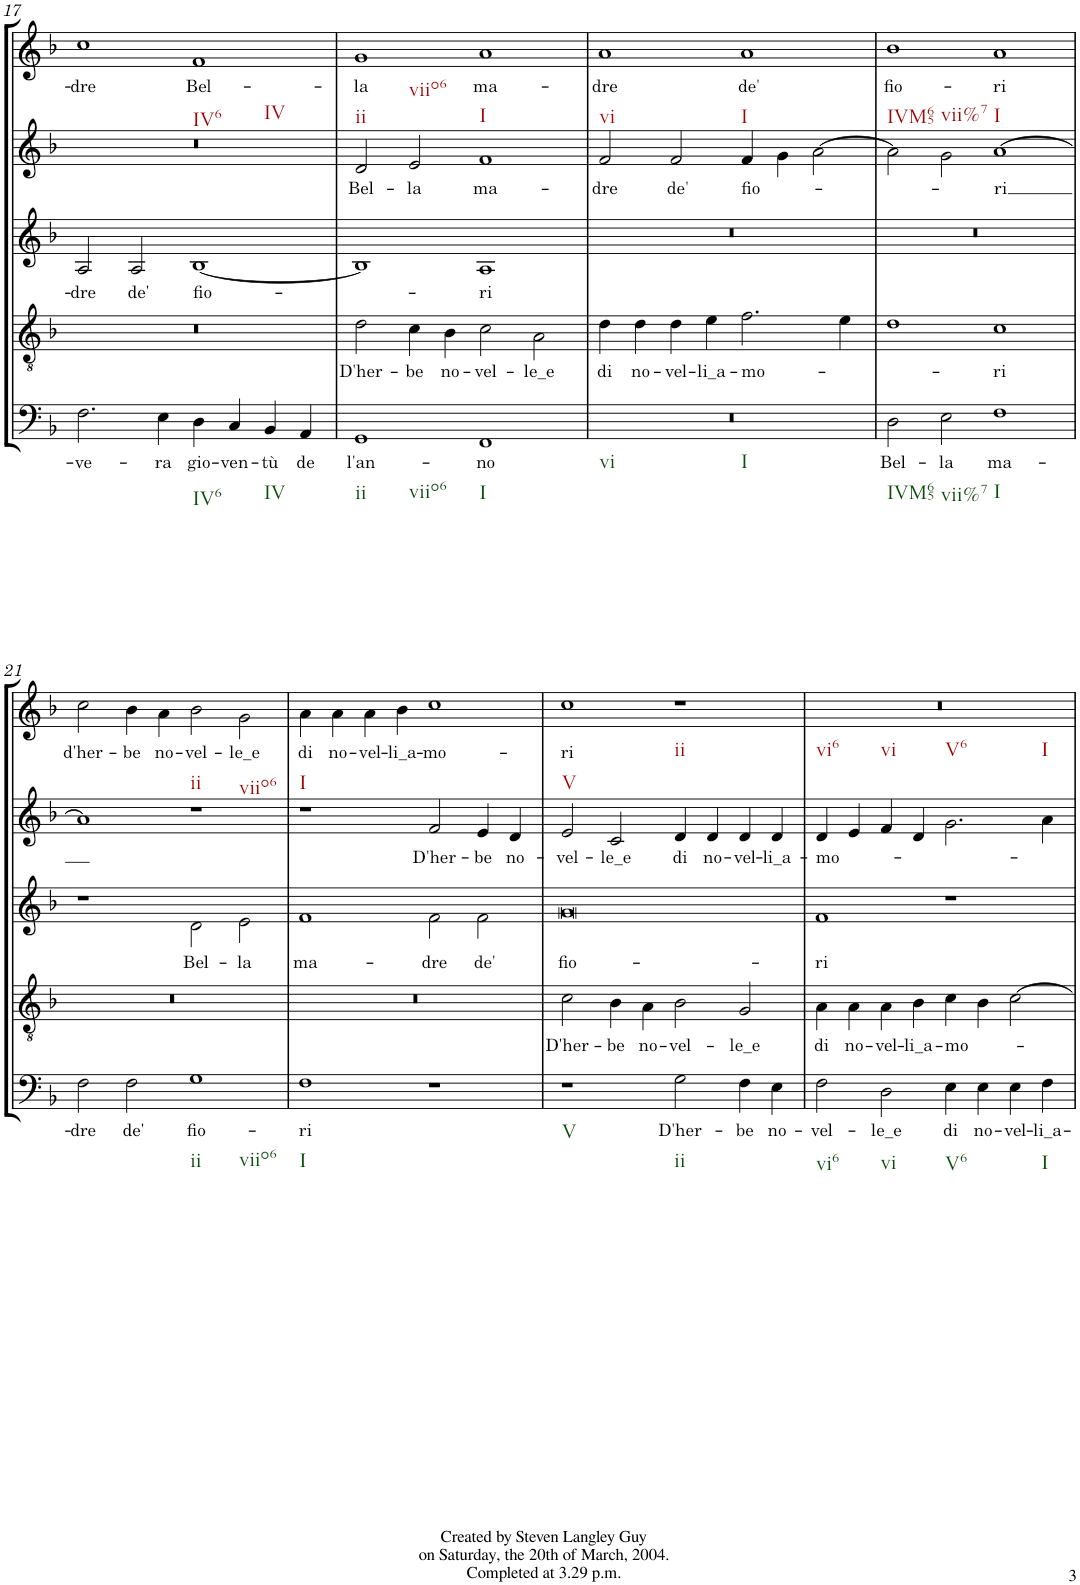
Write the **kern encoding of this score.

**kern	**text	**kern	**text	**kern	**text	**kern	**text	**kern	**text
*part5	*part5	*part4	*part4	*part3	*part3	*part2	*part2	*part1	*part1
*staff5	*staff5	*staff4	*staff4	*staff3	*staff3	*staff2	*staff2	*staff1	*staff1
*I"Basso	*	*I"Tenore	*	*I"Alto	*	*I"Quinto	*	*I"Canto	*
!!LO:PB:g=z
*clefF4	*	*clefGv2	*	*clefG2	*	*clefG2	*	*clefG2	*
*Trd7c12	*	*Trd7c12	*	*	*	*	*	*	*
*k[b-]	*	*k[b-]	*	*k[b-]	*	*k[b-]	*	*k[b-]	*
*F:	*	*F:	*	*F:	*	*F:	*	*F:	*
*M4/4	*	*M4/4	*	*M4/4	*	*M4/4	*	*M4/4	*
*met(c)	*	*met(c)	*	*met(c)	*	*met(c)	*	*met(c)	*
=17	=17	=17	=17	=17	=17	=17	=17	=17	=17
!	!LO:LY:b	!	!	!	!LO:LY:b	!	!	!	!LO:LY:b
2.F\	-ve-	1r	.	2A/	-dre	1r	.	1cc	-dre
!	!	!	!	!	!LO:LY:b	!	!	!	!
.	.	.	.	2A/	de'	.	.	.	.
!	!LO:LY:b	!	!	!	!	!	!	!	!
4E\	-ra	.	.	.	.	.	.	.	.
!	!	!	!	!	!	!	!	!LO:TX:b:t=IV6	!
!	!	!	!	!	!	!	!	!LO:TX:b:t=IV	!
!LO:TX:b:t=IV6	!	!	!	!	!	!	!	!	!
!	!LO:LY:b	!	!	!	!LO:LY:b	!	!	!	!LO:LY:b
4D\	gio-	1ryy	.	[<1B-	fio-	1ryy	.	1f	Bel-
!	!LO:LY:b	!	!	!	!	!	!	!	!
4C/	-ven-	.	.	.	.	.	.	.	.
!LO:TX:b:t=IV	!	!	!	!	!	!	!	!	!
!	!LO:LY:b	!	!	!	!	!	!	!	!
4BB-/	-tù	.	.	.	.	.	.	.	.
!	!LO:LY:b	!	!	!	!	!	!	!	!
4AA/	de	.	.	.	.	.	.	.	.
=18	=18	=18	=18	=18	=18	=18	=18	=18	=18
!	!	!	!	!	!	!	!	!LO:TX:b:t=ii	!
!	!	!	!	!	!	!	!	!LO:TX:b:t=viio6	!
!LO:TX:b:t=ii	!	!	!	!	!	!	!	!	!
!LO:TX:b:t=viio6	!	!	!	!	!	!	!	!	!
!	!LO:LY:b	!	!LO:LY:b	!	!	!	!LO:LY:b	!	!LO:LY:b
1GG	l'an-	2d\	D'her-	1B-]	.	2d/	Bel-	1g	-la
!	!	!	!LO:LY:b	!	!	!	!LO:LY:b	!	!
.	.	4c\	-be	.	.	2e/	-la	.	.
!	!	!	!LO:LY:b	!	!	!	!	!	!
.	.	4B-\	no-	.	.	.	.	.	.
!	!	!	!	!	!	!	!	!LO:TX:b:t=I	!
!LO:TX:b:t=I	!	!	!	!	!	!	!	!	!
!	!LO:LY:b	!	!LO:LY:b	!	!LO:LY:b	!	!LO:LY:b	!	!LO:LY:b
1FF	-no	2c\	-vel-	1A	-ri	1f	ma-	1a	ma-
!	!	!	!LO:LY:b	!	!	!	!	!	!
.	.	2A\	-le_e	.	.	.	.	.	.
=19	=19	=19	=19	=19	=19	=19	=19	=19	=19
!	!	!	!	!	!	!	!	!LO:TX:b:t=vi	!
!LO:TX:b:t=vi	!	!	!	!	!	!	!	!	!
!LO:TX:b:t=I	!	!	!	!	!	!	!	!	!
!	!	!	!LO:LY:b	!	!	!	!LO:LY:b	!	!LO:LY:b
1r	.	4d\	di	1r	.	2f/	-dre	1a	-dre
!	!	!	!LO:LY:b	!	!	!	!	!	!
.	.	4d\	no-	.	.	.	.	.	.
!	!	!	!LO:LY:b	!	!	!	!LO:LY:b	!	!
.	.	4d\	-vel-	.	.	2f/	de'	.	.
!	!	!	!LO:LY:b	!	!	!	!	!	!
.	.	4e\	-li_a-	.	.	.	.	.	.
!	!	!	!	!	!	!	!	!LO:TX:b:t=I	!
!	!	!	!LO:LY:b	!	!	!	!LO:LY:b	!	!LO:LY:b
1ryy	.	2.f\	-mo-	1ryy	.	4f/	fio-	1a	de'
.	.	.	.	.	.	4g\	.	.	.
.	.	.	.	.	.	[>2a\	.	.	.
.	.	4e\	.	.	.	.	.	.	.
=20	=20	=20	=20	=20	=20	=20	=20	=20	=20
!	!	!	!	!	!	!	!	!LO:TX:b:t=IVM65	!
!	!	!	!	!	!	!	!	!LO:TX:b:t=vii%7	!
!LO:TX:b:t=IVM65	!	!	!	!	!	!	!	!	!
!	!LO:LY:b	!	!	!	!	!	!	!	!LO:LY:b
2D\	Bel-	1d	.	1r	.	2a\]	.	1b-	fio-
!LO:TX:b:t=vii%7	!	!	!	!	!	!	!	!	!
!	!LO:LY:b	!	!	!	!	!	!	!	!
2E\	-la	.	.	.	.	2g\	.	.	.
!	!	!	!	!	!	!	!	!LO:TX:b:t=I	!
!LO:TX:b:t=I	!	!	!	!	!	!	!	!	!
!	!LO:LY:b	!	!LO:LY:b	!	!	!	!LO:LY:b	!	!LO:LY:b
1F	ma-	1c	-ri	1ryy	.	[>1a	-ri	1a	-ri
!!LO:LB:g=z
=21	=21	=21	=21	=21	=21	=21	=21	=21	=21
!	!LO:LY:b	!	!	!	!	!	!	!	!LO:LY:b
2F\	-dre	1r	.	1r	.	1a]	.	2cc\	d'her-
!	!LO:LY:b	!	!	!	!	!	!	!	!LO:LY:b
2F\	de'	.	.	.	.	.	.	4b-\	-be
!	!	!	!	!	!	!	!	!	!LO:LY:b
.	.	.	.	.	.	.	.	4a\	no-
!	!	!	!	!	!	!	!	!LO:TX:b:t=ii	!
!LO:TX:b:t=ii	!	!	!	!	!	!	!	!	!
!LO:TX:b:t=viio6	!	!	!	!	!	!	!	!	!
!	!LO:LY:b	!	!	!	!LO:LY:b	!	!	!	!LO:LY:b
1G	fio-	1ryy	.	2d\	Bel-	1r	.	2b-\	-vel-
!	!	!	!	!	!	!	!	!LO:TX:b:t=viio6	!
!	!	!	!	!	!LO:LY:b	!	!	!	!LO:LY:b
.	.	.	.	2e\	-la	.	.	2g\	-le_e
=22	=22	=22	=22	=22	=22	=22	=22	=22	=22
!	!	!	!	!	!	!	!	!LO:TX:b:t=I	!
!LO:TX:b:t=I	!	!	!	!	!	!	!	!	!
!	!LO:LY:b	!	!	!	!LO:LY:b	!	!	!	!LO:LY:b
1F	-ri	1r	.	1f	ma-	1r	.	4a\	di
!	!	!	!	!	!	!	!	!	!LO:LY:b
.	.	.	.	.	.	.	.	4a\	no-
!	!	!	!	!	!	!	!	!	!LO:LY:b
.	.	.	.	.	.	.	.	4a\	-vel-
!	!	!	!	!	!	!	!	!	!LO:LY:b
.	.	.	.	.	.	.	.	4b-\	-li_a-
!	!	!	!	!	!LO:LY:b	!	!LO:LY:b	!	!LO:LY:b
1r	.	1ryy	.	2f\	-dre	2f/	D'her-	1cc	-mo-
!	!	!	!	!	!LO:LY:b	!	!LO:LY:b	!	!
.	.	.	.	2f\	de'	4e/	-be	.	.
!	!	!	!	!	!	!	!LO:LY:b	!	!
.	.	.	.	.	.	4d/	no-	.	.
=23	=23	=23	=23	=23	=23	=23	=23	=23	=23
!	!	!	!	!	!	!	!	!LO:TX:b:t=V	!
!LO:TX:b:t=V	!	!	!	!	!	!	!	!	!
!	!	!	!LO:LY:b	!	!LO:LY:b	!	!LO:LY:b	!	!LO:LY:b
1r	.	2c\	D'her-	[1g	fio-	2e/	-vel-	1cc	-ri
!	!	!	!LO:LY:b	!	!	!	!LO:LY:b	!	!
.	.	4B-\	-be	.	.	2c/	-le_e	.	.
!	!	!	!LO:LY:b	!	!	!	!	!	!
.	.	4A\	no-	.	.	.	.	.	.
!	!	!	!	!	!	!	!	!LO:TX:b:t=ii	!
!LO:TX:b:t=ii	!	!	!	!	!	!	!	!	!
!	!LO:LY:b	!	!LO:LY:b	!	!	!	!LO:LY:b	!	!
2G\	D'her-	2B-\	-vel-	1ryy	.	4d/	di	1r	.
!	!	!	!	!	!	!	!LO:LY:b	!	!
.	.	.	.	.	.	4d/	no-	.	.
!	!LO:LY:b	!	!LO:LY:b	!	!	!	!LO:LY:b	!	!
4F\	-be	2G/	-le_e	.	.	4d/	-vel-	.	.
!	!LO:LY:b	!	!	!	!	!	!LO:LY:b	!	!
4E\	no-	.	.	.	.	4d/	-li_a-	.	.
=24	=24	=24	=24	=24	=24	=24	=24	=24	=24
!	!	!	!	!	!	!	!	!LO:TX:b:t=vi6	!
!	!	!	!	!	!	!	!	!LO:TX:b:t=vi	!
!	!	!	!	!	!	!	!	!LO:TX:b:t=V6	!
!	!	!	!	!	!	!	!	!LO:TX:b:t=I	!
!LO:TX:b:t=vi6	!	!	!	!	!	!	!	!	!
!	!LO:LY:b	!	!LO:LY:b	!	!LO:LY:b	!	!LO:LY:b	!	!
2F\	-vel-	4A\	di	1f	-ri	4d/	-mo-	1r	.
!	!	!	!LO:LY:b	!	!	!	!	!	!
.	.	4A\	no-	.	.	4e/	.	.	.
!LO:TX:b:t=vi	!	!	!	!	!	!	!	!	!
!	!LO:LY:b	!	!LO:LY:b	!	!	!	!	!	!
2D\	-le_e	4A\	-vel-	.	.	4f/	.	.	.
!	!	!	!LO:LY:b	!	!	!	!	!	!
.	.	4B-\	-li_a-	.	.	4d/	.	.	.
!LO:TX:b:t=V6	!	!	!	!	!	!	!	!	!
!	!LO:LY:b	!	!LO:LY:b	!	!	!	!	!	!
4E\	di	4c\	-mo-	1g]	.	2.g\	.	0ryy	.
!	!LO:LY:b	!	!	!	!	!	!	!	!
4E\	no-	4B-\	.	.	.	.	.	.	.
!	!LO:LY:b	!	!	!	!	!	!	!	!
4E\	-vel-	[>2c\	.	.	.	.	.	.	.
!LO:TX:b:t=I	!	!	!	!	!	!	!	!	!
!	!LO:LY:b	!	!	!	!	!	!	!	!
4F\	-li_a-	.	.	.	.	4a\	.	.	.
1ryy	.	1ryy	.	1r	.	1ryy	.	.	.
=	=	=	=	=	=	=	=	=	=
*-	*-	*-	*-	*-	*-	*-	*-	*-	*-
